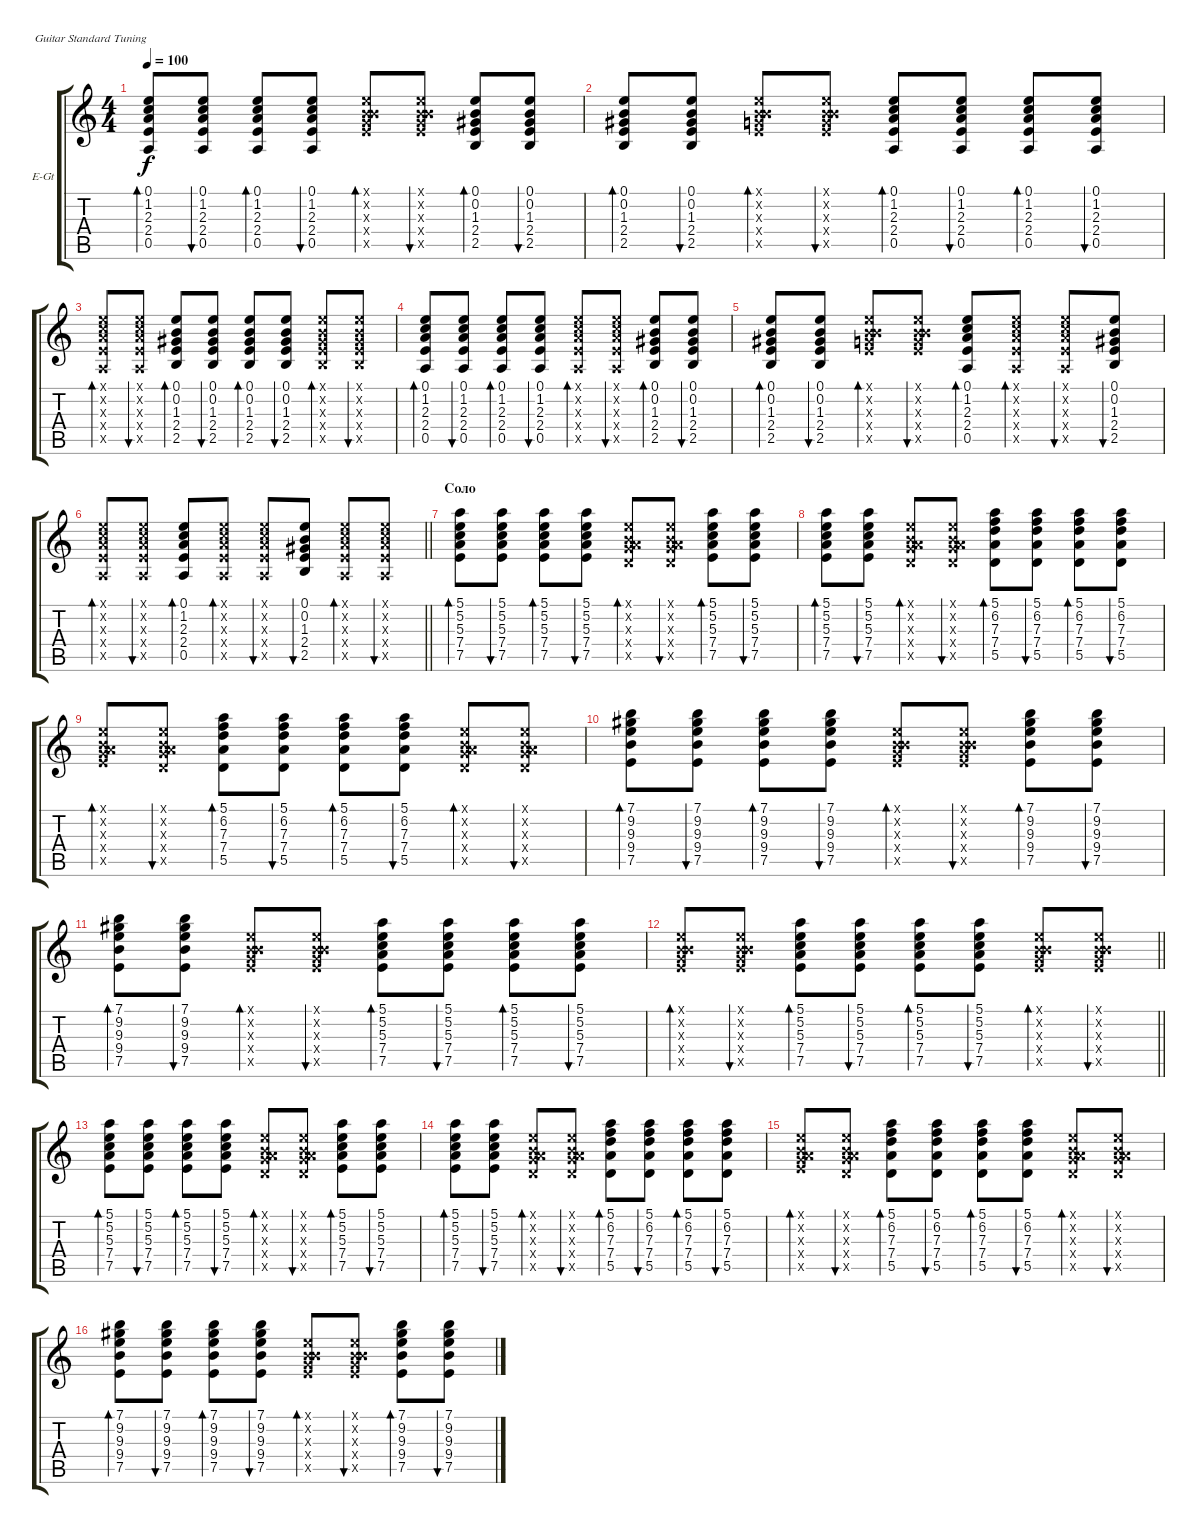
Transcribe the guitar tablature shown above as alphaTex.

\bracketExtendMode groupsimilarinstruments
\firstSystemTrackNameOrientation horizontal
\otherSystemsTrackNameOrientation horizontal
\track ("В. Бутусов (гитара)" "E-Gt") {instrument electricguitarclean}
\staff {score tabs}
\tuning (E4 B3 G3 D3 A2 E2)
\ts (4 4)
\tempo 100
\clef g2
\scale
0.333333
\ks c
(2.4 0.5 2.3 1.2 0.1).8{bd 33 dy f} (2.4 0.5 0.1 1.2 2.3).8{bu 32} (2.4 0.5 2.3 1.2 0.1).8{bd 33} (2.4 0.5 0.1 1.2 2.3).8{bu 32} (9.4{x} 7.5{x} 0.1{x} 0.2{x} 0.3{x}).8{bd 35} (9.4{x} 7.5{x} 0.3{x} 0.2{x} 0.1{x}).8{bu 34} (2.4 2.5 1.3 0.2 0.1).8{bd 33} (2.4 2.5 0.1 0.2 1.3).8{bu 32} |
\scale
0.333333 (2.4 2.5 1.3 0.2 0.1).8{bd 33} (2.4 2.5 0.1 0.2 1.3).8{bu 32} (9.4{x} 7.5{x} 0.1{x} 0.2{x} 0.3{x}).8{bd 35} (9.4{x} 7.5{x} 0.3{x} 0.2{x} 0.1{x}).8{bu 34} (2.4 0.5 2.3 1.2 0.1).8{bd 30} (2.4 0.5 2.3 1.2 0.1).8{bu 31} (2.4 0.5 2.3 1.2 0.1).8{bd 30} (2.4 0.5 2.3 1.2 0.1).8{bu 31} |
\scale
0.333333 (2.4{x} 0.5{x} 2.3{x} 1.2{x} 0.1{x}).8{bd 33} (2.4{x} 0.5{x} 0.1{x} 1.2{x} 2.3{x}).8{bu 32} (2.4 2.5 1.3 0.2 0.1).8{bd 33} (2.4 2.5 0.1 0.2 1.3).8{bu 32} (2.4 2.5 1.3 0.2 0.1).8{bd 33} (2.4 2.5 0.1 0.2 1.3).8{bu 32} (2.4{x} 2.5{x} 1.3{x} 0.2{x} 0.1{x}).8{bd 33} (2.4{x} 2.5{x} 0.1{x} 0.2{x} 1.3{x}).8{bu 32} |
\scale
0.333333 (2.4 0.5 2.3 1.2 0.1).8{bd 30} (2.4 0.5 2.3 1.2 0.1).8{bu 31} (2.4 0.5 2.3 1.2 0.1).8{bd 30} (2.4 0.5 2.3 1.2 0.1).8{bu 31} (2.4{x} 0.5{x} 2.3{x} 1.2{x} 0.1{x}).8{bd 30} (2.4{x} 0.5{x} 2.3{x} 1.2{x} 0.1{x}).8{bu 31} (2.4 1.3 0.2 0.1 2.5).8{bd 33} (2.4 2.5 0.1 0.2 1.3).8{bu 32} |
\scale
0.333333 (2.4 2.5 1.3 0.2 0.1).8{bd 33} (2.4 2.5 0.1 0.2 1.3).8{bu 32} (9.4{x} 7.5{x} 0.1{x} 0.2{x} 0.3{x}).8{bd 35} (9.4{x} 7.5{x} 0.3{x} 0.2{x} 0.1{x}).8{bu 34} (2.4 0.5 2.3 1.2 0.1).8{bd 30} (2.4{x} 0.5{x} 2.3{x} 1.2{x} 0.1{x}).8{bd 30} (2.4{x} 0.5{x} 2.3{x} 1.2{x} 0.1{x}).8{bu 31} (2.5 2.4 1.3 0.2 0.1).8{bu 30} |
\scale
0.333333
\barLineRight lightlight
(2.4{x} 0.5{x} 2.3{x} 1.2{x} 0.1{x}).8{bd 30} (2.4{x} 0.5{x} 2.3{x} 1.2{x} 0.1{x}).8{bu 31} (2.4 0.5 2.3 1.2 0.1).8{bd 30} (2.4{x} 0.5{x} 2.3{x} 1.2{x} 0.1{x}).8{bd 30} (2.4{x} 0.5{x} 2.3{x} 1.2{x} 0.1{x}).8{bu 31} (2.5 2.4 1.3 0.2 0.1).8{bu 30} (2.4{x} 0.5{x} 2.3{x} 1.2{x} 0.1{x}).8{bd 30} (2.4{x} 0.5{x} 2.3{x} 1.2{x} 0.1{x}).8{bu 31} |
\section ("" "Соло")
\scale
0.333333 (7.4 7.5 5.3 5.2 5.1).8{bd 33} (7.4 7.5 5.1 5.2 5.3).8{bu 32} (7.4 7.5 5.3 5.2 5.1).8{bd 33} (7.4 7.5 5.1 5.2 5.3).8{bu 32} (7.4{x} 5.5{x} 0.1{x} 0.2{x} 0.3{x}).8{bd 35} (7.4{x} 5.5{x} 0.3{x} 0.2{x} 0.1{x}).8{bu 34} (7.4 7.5 5.3 5.2 5.1).8{bd 33} (7.4 7.5 5.1 5.2 5.3).8{bu 32} |
\scale
0.333333 (7.4 7.5 5.3 5.2 5.1).8{bd 33} (7.4 7.5 5.1 5.2 5.3).8{bu 32} (7.4{x} 5.5{x} 0.1{x} 0.2{x} 0.3{x}).8{bd 35} (7.4{x} 5.5{x} 0.3{x} 0.2{x} 0.1{x}).8{bu 34} (7.4 5.5 7.3 6.2 5.1).8{bd 33} (7.4 5.5 5.1 6.2 7.3).8{bu 32} (7.4 5.5 7.3 6.2 5.1).8{bd 33} (7.4 5.5 5.1 6.2 7.3).8{bu 32} |
\scale
0.333333 (7.4{x} 7.5{x} 0.1{x} 0.2{x} 0.3{x}).8{bd 35} (7.4{x} 5.5{x} 0.3{x} 0.2{x} 0.1{x}).8{bu 34} (7.4 5.5 7.3 6.2 5.1).8{bd 33} (7.4 5.5 5.1 6.2 7.3).8{bu 32} (7.4 5.5 7.3 6.2 5.1).8{bd 33} (7.4 5.5 5.1 6.2 7.3).8{bu 32} (7.4{x} 5.5{x} 0.1{x} 0.2{x} 0.3{x}).8{bd 35} (7.4{x} 5.5{x} 0.3{x} 0.2{x} 0.1{x}).8{bu 34} |
\scale
0.333333 (9.4 7.5 9.3 9.2 7.1).8{bd 33} (9.4 7.5 7.1 9.2 9.3).8{bu 32} (9.4 7.5 9.3 9.2 7.1).8{bd 33} (9.4 7.5 7.1 9.2 9.3).8{bu 32} (9.4{x} 7.5{x} 0.1{x} 0.2{x} 0.3{x}).8{bd 35} (9.4{x} 7.5{x} 0.3{x} 0.2{x} 0.1{x}).8{bu 34} (9.4 7.5 9.3 9.2 7.1).8{bd 33} (9.4 7.5 7.1 9.2 9.3).8{bu 32} |
\scale
0.333333 (9.4 7.5 9.3 9.2 7.1).8{bd 33} (9.4 7.5 7.1 9.2 9.3).8{bu 32} (9.4{x} 7.5{x} 0.1{x} 0.2{x} 0.3{x}).8{bd 35} (9.4{x} 7.5{x} 0.3{x} 0.2{x} 0.1{x}).8{bu 34} (7.4 7.5 5.3 5.2 5.1).8{bd 33} (7.4 7.5 5.1 5.2 5.3).8{bu 32} (7.4 7.5 5.3 5.2 5.1).8{bd 33} (7.4 7.5 5.1 5.2 5.3).8{bu 32} |
\scale
0.333333
\barLineRight lightlight
(9.4{x} 7.5{x} 0.1{x} 0.2{x} 0.3{x}).8{bd 35} (9.4{x} 7.5{x} 0.3{x} 0.2{x} 0.1{x}).8{bu 34} (7.4 7.5 5.3 5.2 5.1).8{bd 33} (7.4 7.5 5.1 5.2 5.3).8{bu 32} (7.4 7.5 5.3 5.2 5.1).8{bd 33} (7.4 7.5 5.1 5.2 5.3).8{bu 32} (9.4{x} 7.5{x} 0.1{x} 0.2{x} 0.3{x}).8{bd 35} (9.4{x} 7.5{x} 0.3{x} 0.2{x} 0.1{x}).8{bu 34} |
\scale
0.333333 (7.4 7.5 5.3 5.2 5.1).8{bd 33} (7.4 7.5 5.1 5.2 5.3).8{bu 32} (7.4 7.5 5.3 5.2 5.1).8{bd 33} (7.4 7.5 5.1 5.2 5.3).8{bu 32} (7.4{x} 5.5{x} 0.1{x} 0.2{x} 0.3{x}).8{bd 35} (7.4{x} 5.5{x} 0.3{x} 0.2{x} 0.1{x}).8{bu 34} (7.4 7.5 5.3 5.2 5.1).8{bd 33} (7.4 7.5 5.1 5.2 5.3).8{bu 32} |
\scale
0.333333 (7.4 7.5 5.3 5.2 5.1).8{bd 33} (7.4 7.5 5.1 5.2 5.3).8{bu 32} (7.4{x} 5.5{x} 0.1{x} 0.2{x} 0.3{x}).8{bd 35} (7.4{x} 5.5{x} 0.3{x} 0.2{x} 0.1{x}).8{bu 34} (7.4 5.5 7.3 6.2 5.1).8{bd 33} (7.4 5.5 5.1 6.2 7.3).8{bu 32} (7.4 5.5 7.3 6.2 5.1).8{bd 33} (7.4 5.5 5.1 6.2 7.3).8{bu 32} |
\scale
0.333333 (7.4{x} 7.5{x} 0.1{x} 0.2{x} 0.3{x}).8{bd 35} (7.4{x} 5.5{x} 0.3{x} 0.2{x} 0.1{x}).8{bu 34} (7.4 5.5 7.3 6.2 5.1).8{bd 33} (7.4 5.5 5.1 6.2 7.3).8{bu 32} (7.4 5.5 7.3 6.2 5.1).8{bd 33} (7.4 5.5 5.1 6.2 7.3).8{bu 32} (7.4{x} 5.5{x} 0.1{x} 0.2{x} 0.3{x}).8{bd 35} (7.4{x} 5.5{x} 0.3{x} 0.2{x} 0.1{x}).8{bu 34} |
\scale
0.333333 (9.4 7.5 9.3 9.2 7.1).8{bd 33} (9.4 7.5 7.1 9.2 9.3).8{bu 32} (9.4 7.5 9.3 9.2 7.1).8{bd 33} (9.4 7.5 7.1 9.2 9.3).8{bu 32} (9.4{x} 7.5{x} 0.1{x} 0.2{x} 0.3{x}).8{bd 35} (9.4{x} 7.5{x} 0.3{x} 0.2{x} 0.1{x}).8{bu 34} (9.4 7.5 9.3 9.2 7.1).8{bd 33} (9.4 7.5 7.1 9.2 9.3).8{bu 32}
